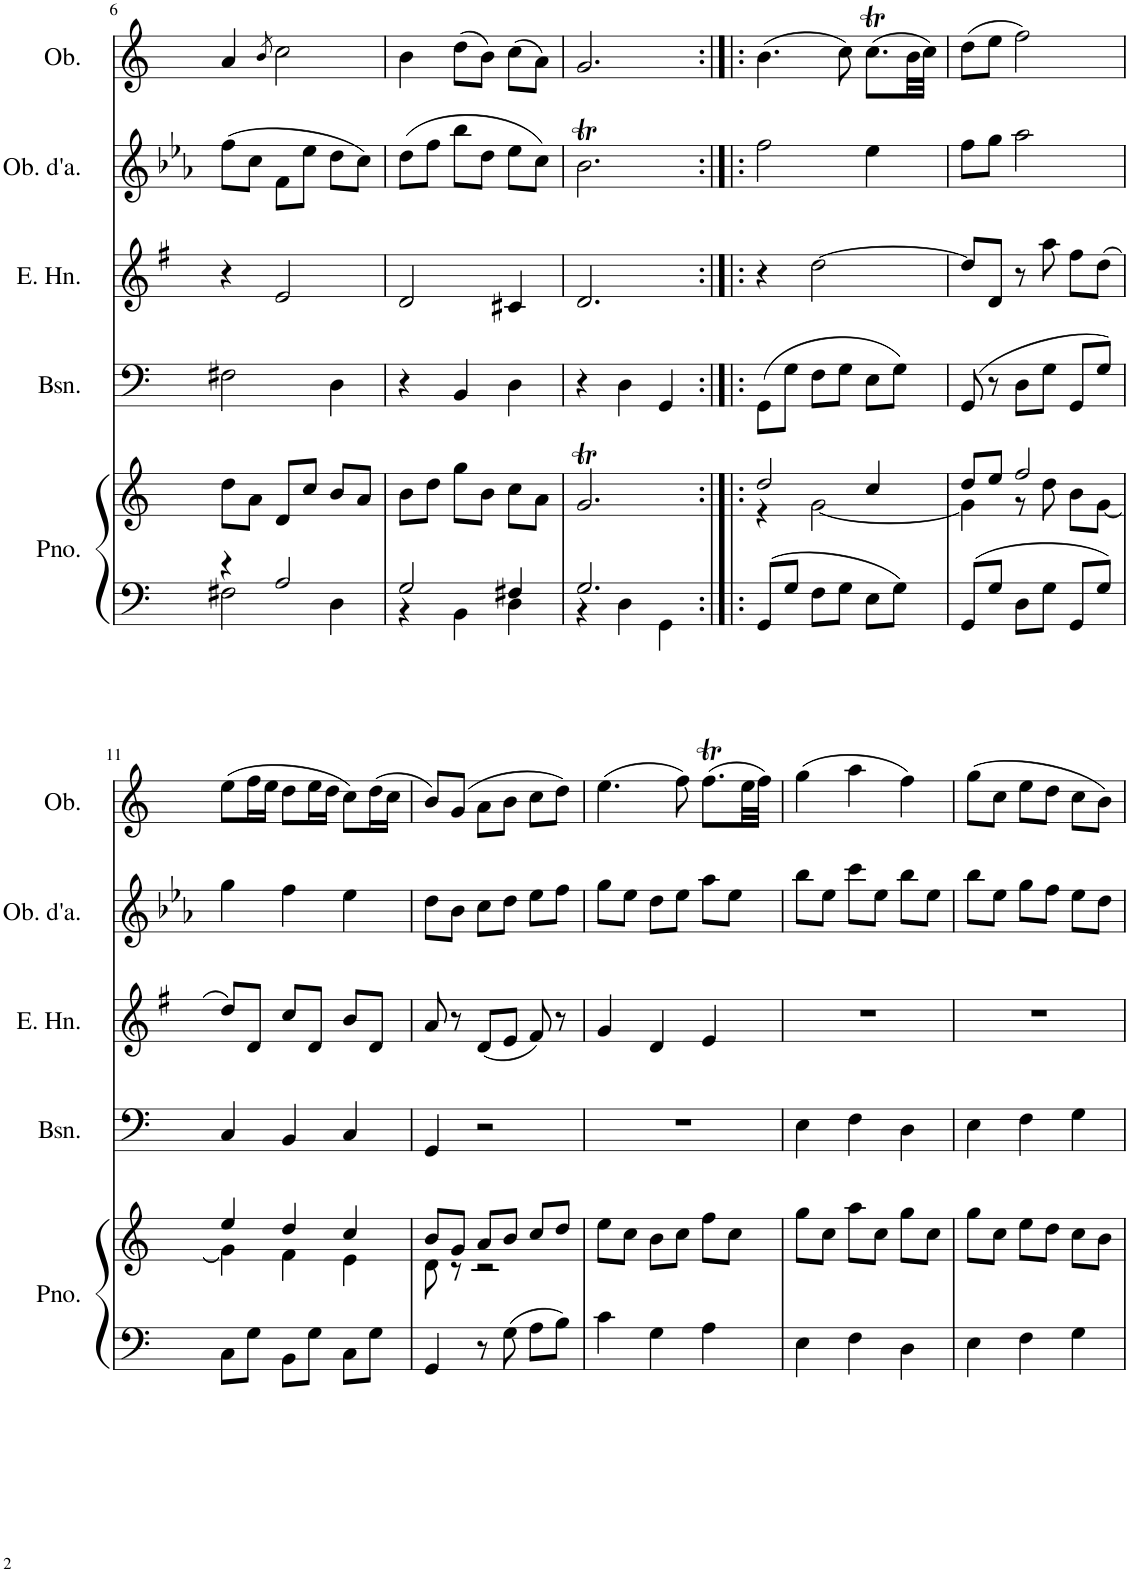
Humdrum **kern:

**kern	**kern	**kern	**kern	**kern	**kern
*part5	*part5	*part4	*part3	*part2	*part1
*staff6	*staff5	*staff4	*staff3	*staff2	*staff1
*I"Piano	*	*I"Bassoon	*I"English Horn	*I"Oboe d'amore	*I"Oboe
*I'Pno.	*	*I'Bsn.	*I'E. Hn.	*I'Ob. d'a.	*I'Ob.
!!LO:PB:g=z
*clefF4	*clefG2	*clefF4	*clefG2	*clefG2	*clefG2
*	*	*	*Trd4c7	*Trd2c3	*
*k[]	*k[]	*k[]	*k[f#]	*k[b-e-a-]	*k[]
*M3/4	*M3/4	*M3/4	*M3/4	*M3/4	*M3/4
=6	=6	=6	=6	=6	=6
*^	*	*	*	*	*
4r	2F#X\	8dd\L	2F#X\	4r	(8ff\L	4a/
.	.	8a\J	.	.	8cc\J	.
.	.	.	.	.	.	8qb/
2A/	.	8d/L	.	2e/	8f\L	2cc\
.	.	8cc/J	.	.	8ee-\J	.
.	4D\	8b/L	4D\	.	8dd\L	.
.	.	8a/J	.	.	8cc\J)	.
=7	=7	=7	=7	=7	=7	=7
2G/	4r	8b\L	4r	2d/	(8dd\L	4b\
.	.	8dd\J	.	.	8ff\J	.
.	4BB\	8gg\L	4BB/	.	8bb-\L	(8dd\L
.	.	8b\J	.	.	8dd\J	8b\J)
4F#X/	4D\	8cc\L	4D\	4c#X/	8ee-\L	(8cc\L
.	.	8a\J	.	.	8cc\J)	8a\J)
=8	=8	=8	=8	=8	=8	=8
2.G/	4r	2.gT/	4r	2.d/	2.b-T\	2.g/
.	4D\	.	4D\	.	.	.
.	4GG\	.	4GG/	.	.	.
*v	*v	*	*	*	*	*
=9:|!|:	=9:|!|:	=9:|!|:	=9:|!|:	=9:|!|:	=9:|!|:
*	*^	*	*	*	*
8GG/L	2dd/	4r	(8GG\L	4r	2ff\	(4.b\
8G/J	.	.	8G\J	.	.	.
8F\L	.	[2g\	8F\L	[2dd\	.	.
8G\J	.	.	8G\J	.	.	8cc\)
8E\L	4cc/	.	8E\L	.	4ee-\	(8.ccT\L
8G\J	.	.	8G\J)	.	.	.
.	.	.	.	.	.	32b\LL
.	.	.	.	.	.	32cc\JJJ)
=10	=10	=10	=10	=10	=10	=10
8GG/L	8dd/L	4g\]	(8GG/	8dd/L]	8ff\L	(8dd\L
8G/J	8ee/J	.	8r	8d/J	8gg\J	8ee\J
8D\L	2ff/	8r	8D\L	8r	2aa-\	2ff\)
8G\J	.	8dd\	8G\J	8aa\	.	.
8GG/L	.	8b\L	8GG/L	8ff#\L	.	.
8G/J	.	[8g\J	8G/J)	(8dd\J	.	.
!!LO:LB:g=z
=11	=11	=11	=11	=11	=11	=11
8C\L	4ee/	4g\]	4C/	8dd/L)	4gg\	(8ee\L
8G\J	.	.	.	8d/J	.	16ff\L
.	.	.	.	.	.	16ee\JJ
8BB\L	4dd/	4f\	4BB/	8cc/L	4ff\	8dd\L
8G\J	.	.	.	8d/J	.	16ee\L
.	.	.	.	.	.	16dd\JJ
8C\L	4cc/	4e\	4C/	8b/L	4ee-\	8cc\L)
8G\J	.	.	.	8d/J	.	(16dd\L
.	.	.	.	.	.	16cc\JJ
=12	=12	=12	=12	=12	=12	=12
4GG/	8b/L	8d\	4GG/	8a/	8dd\L	8b/L)
.	8g/J	8r	.	8r	8b-\J	(8g/J
8r	8a/L	2r	2r	(8d/L	8cc\L	8a\L
8G\	8b/J	.	.	8e/J	8dd\J	8b\J
8A\L	8cc/L	.	.	8f#/)	8ee-\L	8cc\L
8B\J	8dd/J	.	.	8r	8ff\J	8dd\J)
*	*v	*v	*	*	*	*
=13	=13	=13	=13	=13	=13
4c\	8ee\L	2.r	4g/	8gg\L	(4.ee\
.	8cc\J	.	.	8ee-\J	.
4G\	8b\L	.	4d/	8dd\L	.
.	8cc\J	.	.	8ee-\J	8ff\)
4A\	8ff\L	.	4e/	8aa-\L	(8.ffT\L
.	8cc\J	.	.	8ee-\J	.
.	.	.	.	.	32ee\LL
.	.	.	.	.	32ff\JJJ)
=14	=14	=14	=14	=14	=14
4E\	8gg\L	4E\	2.r	8bb-\L	(4gg\
.	8cc\J	.	.	8ee-\J	.
4F\	8aa\L	4F\	.	8ccc\L	4aa\
.	8cc\J	.	.	8ee-\J	.
4D\	8gg\L	4D\	.	8bb-\L	4ff\)
.	8cc\J	.	.	8ee-\J	.
=15	=15	=15	=15	=15	=15
4E\	8gg\L	4E\	2.r	8bb-\L	(8gg\L
.	8cc\J	.	.	8ee-\J	8cc\J
4F\	8ee\L	4F\	.	8gg\L	8ee\L
.	8dd\J	.	.	8ff\J	8dd\J
4G\	8cc\L	4G\	.	8ee-\L	8cc\L
.	8b\J	.	.	8dd\J	8b\J)
=	=	=	=	=	=
*-	*-	*-	*-	*-	*-
